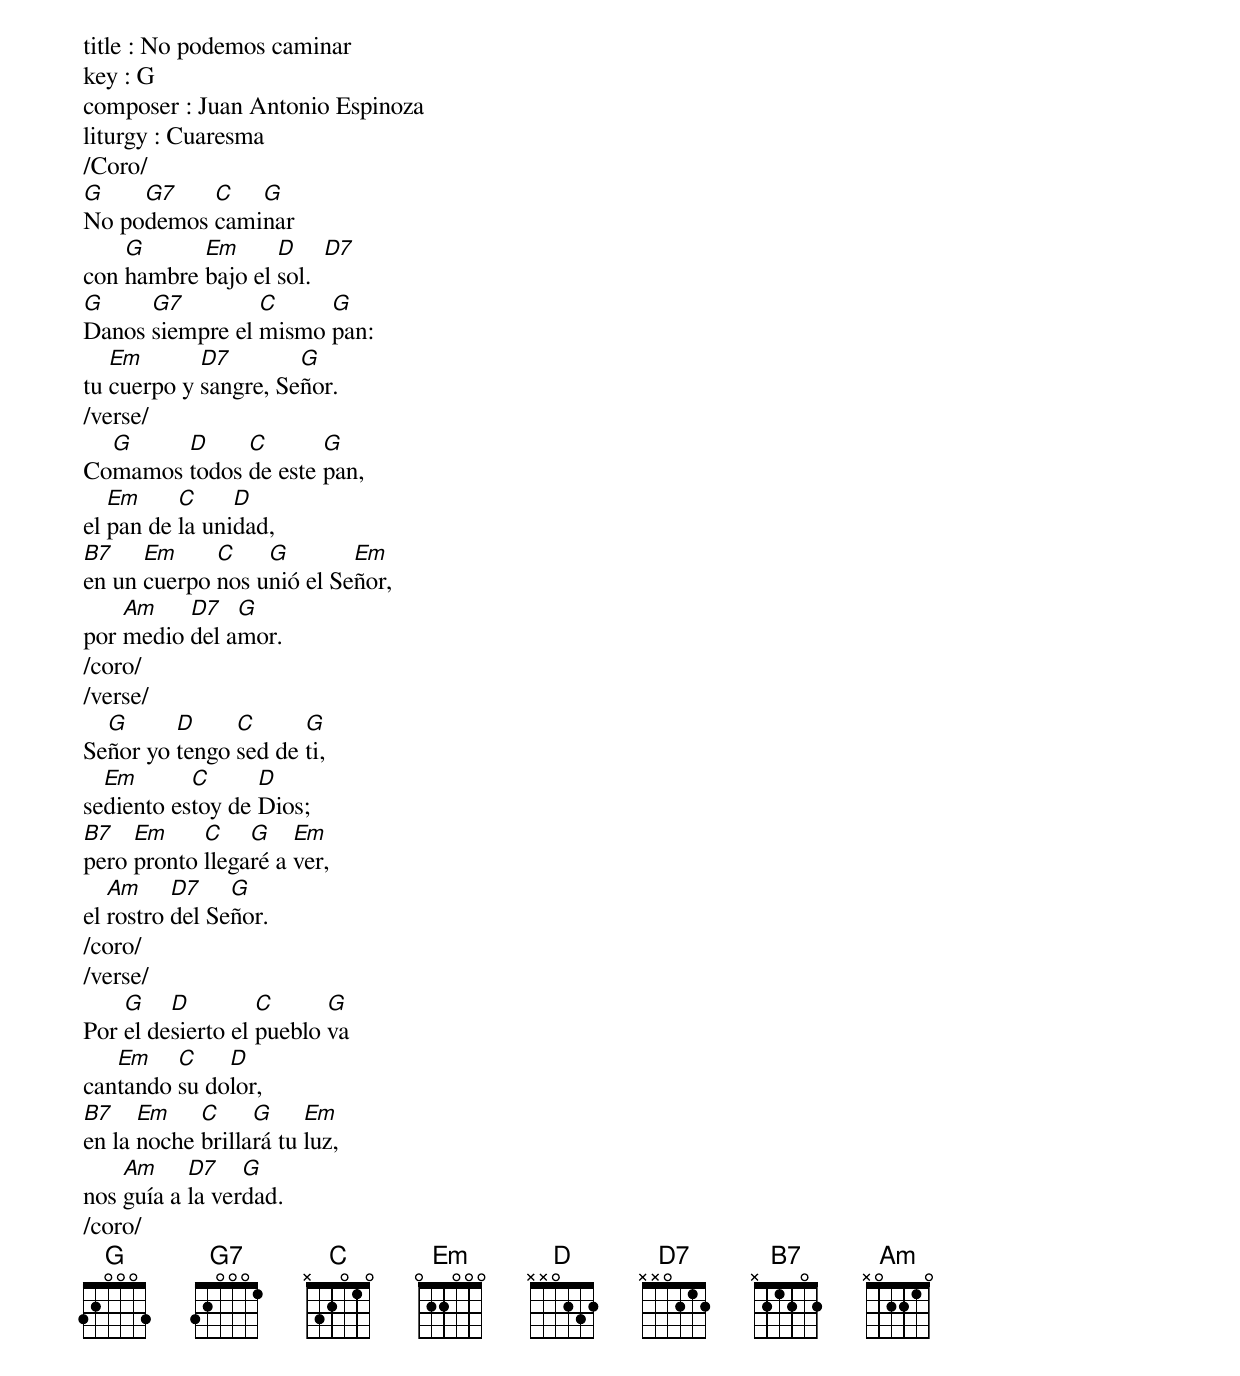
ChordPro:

title : No podemos caminar
key : G
composer : Juan Antonio Espinoza
liturgy : Cuaresma
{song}
/Coro/
[G]No po[G7]demos [C]cami[G]nar
con [G]hambre [Em]bajo el [D]sol.  [D7]
[G]Danos [G7]siempre el [C]mismo [G]pan:
tu [Em]cuerpo y [D7]sangre, Se[G]ñor.
/verse/
Co[G]mamos [D]todos [C]de este [G]pan,
el [Em]pan de [C]la uni[D]dad,
[B7]en un [Em]cuerpo [C]nos u[G]nió el Se[Em]ñor,
por [Am]medio [D7]del a[G]mor.
/coro/
/verse/
Se[G]ñor yo [D]tengo [C]sed de [G]ti,
se[Em]diento es[C]toy de [D]Dios;
[B7]pero [Em]pronto [C]llega[G]ré a [Em]ver,
el [Am]rostro [D7]del Se[G]ñor.
/coro/
/verse/
Por [G]el de[D]sierto el [C]pueblo [G]va
can[Em]tando [C]su do[D]lor,
[B7]en la [Em]noche [C]brilla[G]rá tu [Em]luz,
nos [Am]guía a [D7]la ver[G]dad.
/coro/
